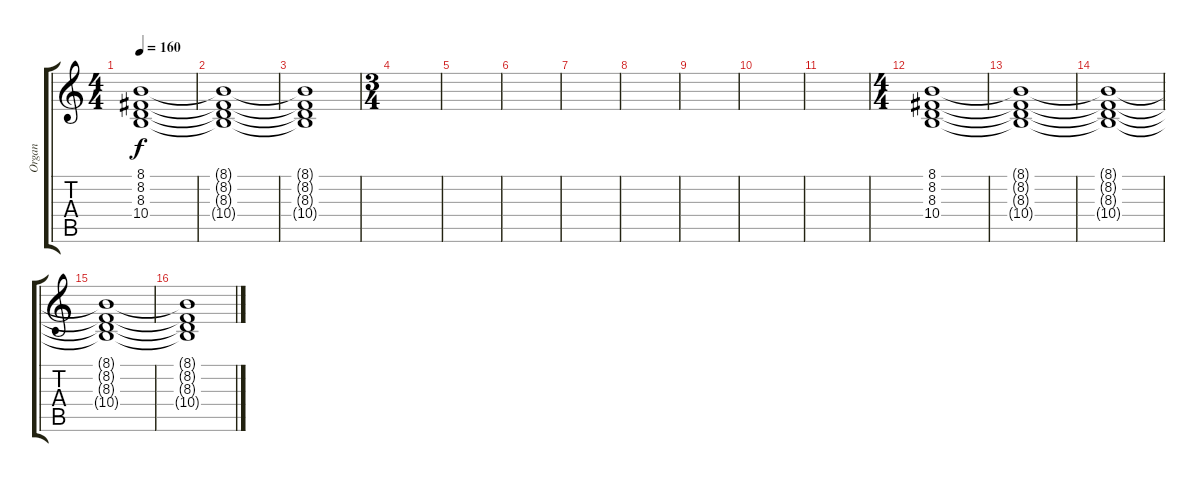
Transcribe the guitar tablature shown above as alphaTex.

\track ("Organ" "Organ") {instrument rockorgan}
\staff {score tabs}
\tuning (Eb4 Bb3 Gb3 Db3 Ab2 Eb2) {hide}
\ts (4 4)
\tempo 160
\clef g2
\ks c
(8.1{t} 8.2{t} 8.3{t} 10.4{t}).1{dy f} |
(8.1{t} 8.2{t} 8.3{t} 10.4{t}).1 |
(8.1{t} 8.2{t} 8.3{t} 10.4{t}).1 |
\ts (3 4)
\section ("" "")
|
|
|
|
|
|
|
|
\ts (4 4)
\section ("" "")
(8.1 8.2 8.3 10.4).1{volume 9} |
(8.1{t} 8.2{t} 8.3{t} 10.4{t}).1 |
(8.1{t} 8.2{t} 8.3{t} 10.4{t}).1 |
(8.1{t} 8.2{t} 8.3{t} 10.4{t}).1 |
(8.1{t} 8.2{t} 8.3{t} 10.4{t}).1
